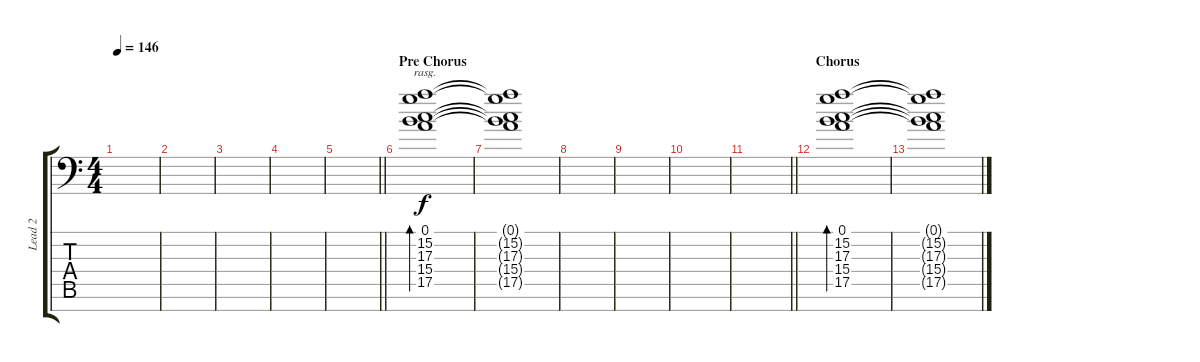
\track ("Lead 2" "Lead 2") {instrument distortionguitar}
\staff {score tabs}
\tuning (B3 Gb3 D3 A2 E2 A1 E1) {hide}
\ts (4 4)
\tempo 146
\clef f4
\ks aminor
|
|
|
|
\barLineRight lightlight
|
\section ("" "Pre Chorus")
(0.1 15.2 17.3 15.4 17.5).1{bd 480 rasg ii dy f instrument electricguitarjazz} |
(0.1{t} 15.2{t} 17.3{t} 15.4{t} 17.5{t}).1 |
|
|
|
\barLineRight lightlight
|
\section ("" "Chorus")
(0.1 15.2 17.3 15.4 17.5).1{bd 480 instrument electricguitarjazz} |
(0.1{t} 15.2{t} 17.3{t} 15.4{t} 17.5{t}).1
